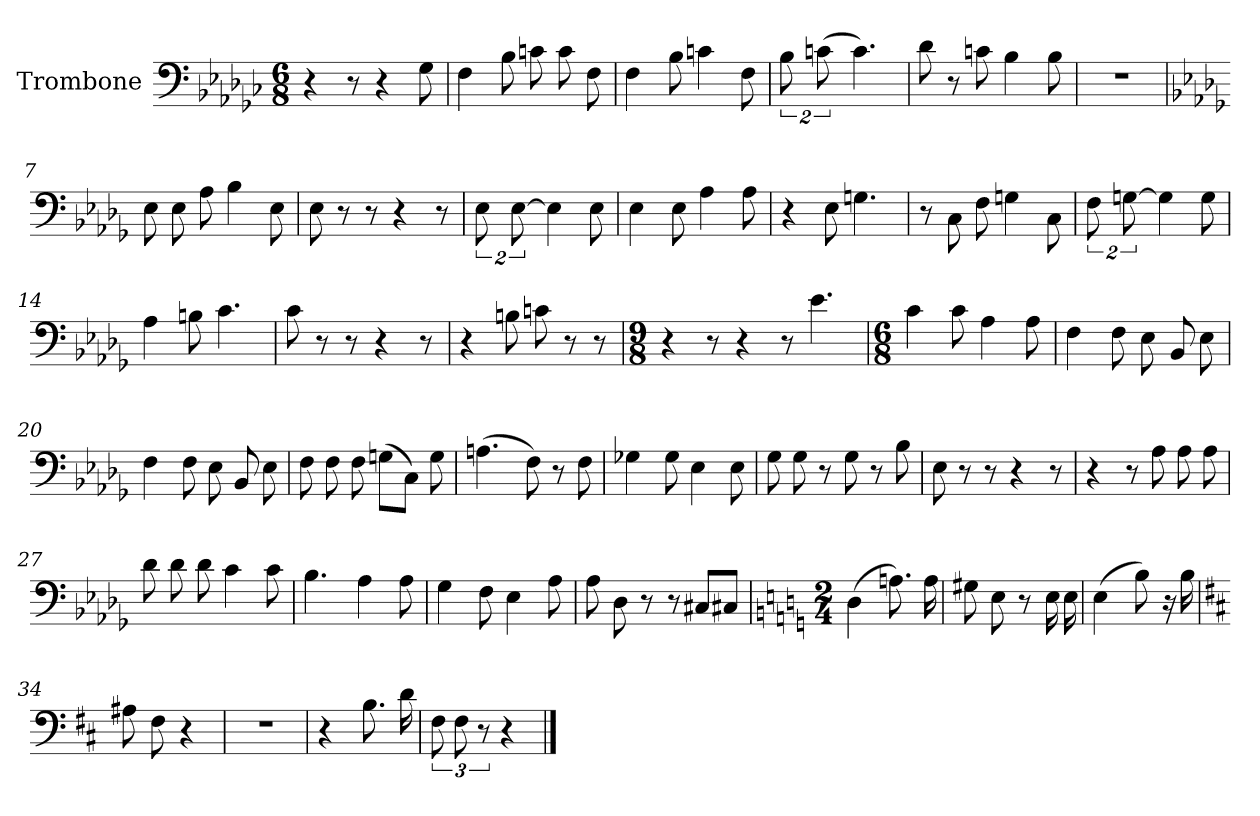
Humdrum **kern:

**kern
*part1
*staff1
*I"Trombone
*I'Tro.
*clefF4
*k[b-e-a-d-g-c-]
*M6/8
*MM105
=1
4r
8r
4r
8G-\
=2
4F\
8B-\
8cn\
8c\
8F\
=3
4F\
8B-\
4cn\
8F\
=4
16%3B-\
(16%3cn\
4.c\)
=5
8d-\
8r
8cn\
4B-\
8B-\
!!LO:LB:g=z
=6
2.r
=7
*k[b-e-a-d-g-]
8E-\
8E-\
8A-\
4B-\
8E-\
=8
8E-\
8r
8r
4r
8r
=9
16%3E-\
[16%3E-\
4E-\]
8E-\
!!LO:LB:g=z
=10
4E-\
8E-\
4A-\
8A-\
=11
4r
8E-\
4.Gn\
=12
8r
8C\
8F\
4Gn\
8C\
=13
16%3F\
[16%3Gn\
4G\]
8G\
=14
4A-\
8Bn\
4.c\
=15
8c\
8r
8r
4r
8r
!!LO:LB:g=z
=16
4r
8Bn\
8cn\
8r
8r
=17
*M9/8
4r
8r
4r
8r
4.e-\
=18
*M6/8
4c\
8c\
4A-\
8A-\
=19
4F\
8F\
8E-\
8BB-/
8E-\
!!LO:LB:g=z
=20
4F\
8F\
8E-\
8BB-/
8E-\
=21
8F\
8F\
8F\
(8Gn\L
8C\J)
8G\
=22
(4.An\
8F\)
8r
8F\
=23
4G-X\
8G-\
4E-\
8E-\
=24
8G-\
8G-\
8r
8G-\
8r
8B-\
!!LO:LB:g=z
=25
8E-\
8r
8r
4r
8r
=26
4r
8r
8A-\
8A-\
8A-\
=27
8d-\
8d-\
8d-\
4c\
8c\
=28
4.B-\
4A-\
8A-\
=29
4G-\
8F\
4E-\
8A-\
!!LO:LB:g=z
=30
8A-\
8D-\
8r
8r
*MM60
8C#X/L
8C#X/J
=31
*k[]
*M2/4
(4D\
8.An\)
16A\
=32
8G#X\
8E\
8r
16E\
16E\
=33
(4E\
8B\)
16r
16B\
=34
*k[f#c#]
8A#X\
8F#\
4r
!!LO:LB:g=z
=35
2r
=36
4r
8.B\
16d\
=37
12F#\
12F#\
12r
4r
==
*-
